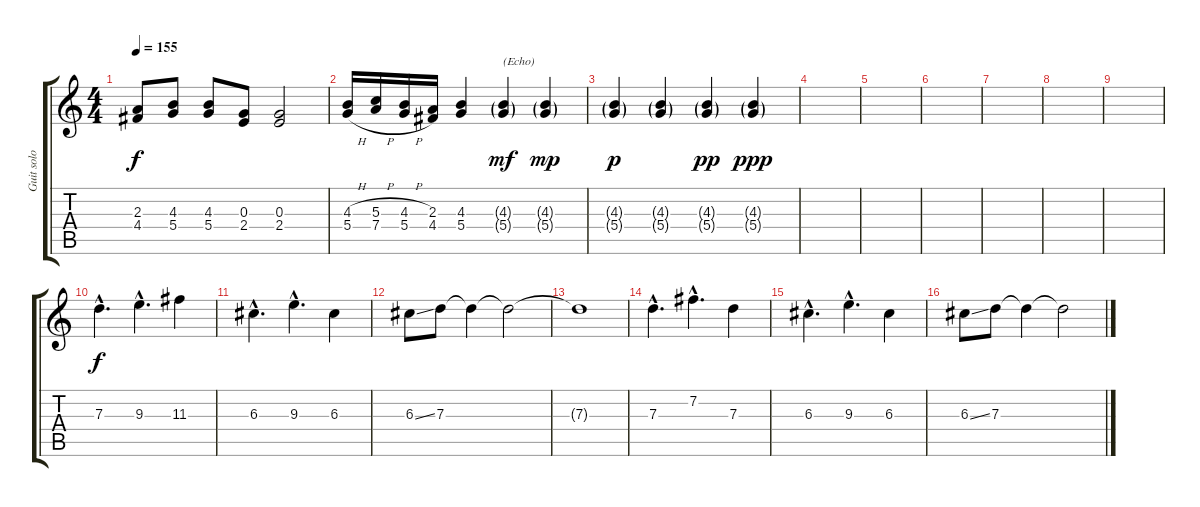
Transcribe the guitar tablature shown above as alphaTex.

\track ("Guit solo" "Guit solo") {instrument acousticguitarsteel}
\staff {score tabs}
\tuning (E4 B3 G3 D3 A2 E2) {hide}
\ts (4 4)
\tempo 155
\clef g2
\ks c
(2.3 4.4).8{dy f} (4.3 5.4).8 (4.3 5.4).8 (0.3 2.4).8 (0.3 2.4).2 |
(4.3{h} 5.4{h}).16 (5.3{h} 7.4{h}).16 (4.3{h} 5.4{h}).16 (2.3 4.4).16 (4.3 5.4).4 (4.3{g} 5.4{g}).4{txt "(Echo)" dy mf} (4.3{g} 5.4{g}).4{dy mp} |
(4.3{g} 5.4{g}).4{dy p} (4.3{g} 5.4{g}).4 (4.3{g} 5.4{g}).4{dy pp} (4.3{g} 5.4{g}).4{dy ppp} |
|
|
|
|
|
|
7.3{hac}.4{d dy f} 9.3{hac}.4{d} 11.3.4 |
6.3{hac}.4{d} 9.3{hac}.4{d} 6.3.4 |
6.3{ss}.8 7.3.8 7.3{t}.4 7.3{t}.2 |
7.3{t}.1 |
7.3{hac}.4{d} 7.2{hac}.4{d} 7.3.4 |
6.3{hac}.4{d} 9.3{hac}.4{d} 6.3.4 |
6.3{ss}.8 7.3.8 7.3{t}.4 7.3{t}.2
